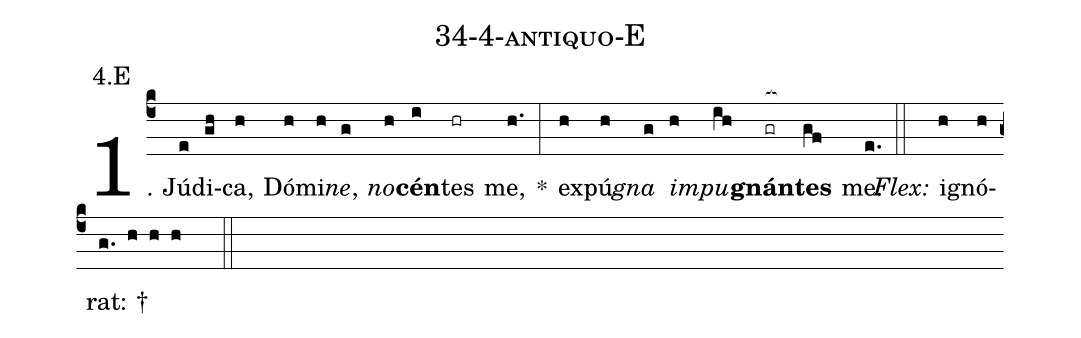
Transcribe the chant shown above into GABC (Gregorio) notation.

name: 34-4-antiquo-E;
annotation: 4.E;
%%
(c4)1. Jú(e)di(gh)ca,(h) Dó(h)mi(h)<i>ne</i>,(g) <i>no</i>(h)<b>cén</b>(i)tes(hr) me,(h.) *(:) ex(h)pú(h)<i>gna</i>(g) <i>im</i>(h)<i>pu</i>(ih)<b>gnán</b>(gr[ocb:1{])<b>tes</b>(gf[ocb:0}]) me.(e.) (::)
<i>Flex:</i>()  i(h)gnó(h)rat: †(g. h h h  ::)
